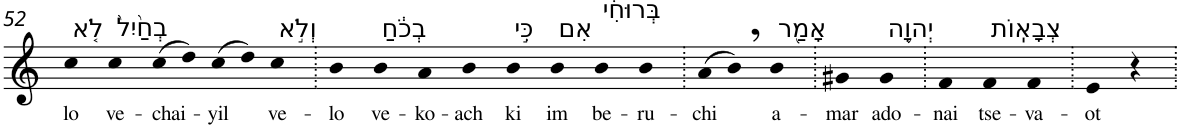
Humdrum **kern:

**kern	**text
*part1	*part1
*staff1	*staff1
*I"Piano	*
*I'Pno	*
!!LO:PB:g=z
*clefG2	*
*k[]	*
=52	=52
!LO:TX:a:t=לֹ֤א	!
!	!LO:LY:b
4cc	lo
!LO:TX:a:t=בְחַ֙יִל֙	!
!	!LO:LY:b
4cc	ve-
!	!LO:LY:b
(>8cc	-chai-
8dd)	.
!	!LO:LY:b
(>8cc	-yil
8dd)	.
!LO:TX:a:t=וְלֹ֣א	!
!	!LO:LY:b
4cc	ve-
=53.	=53.
!	!LO:LY:b
4b	-lo
!LO:TX:a:t=בְכֹ֔חַ	!
!	!LO:LY:b
4b	ve-
!	!LO:LY:b
4a	-ko-
!	!LO:LY:b
4b	-ach
!LO:TX:a:t=כִּ֣י	!
!	!LO:LY:b
4b	ki
!LO:TX:a:t=אִם	!
!	!LO:LY:b
4b	im
!LO:TX:a:t=בְּרוּחִ֔י	!
!	!LO:LY:b
4b	be-
!	!LO:LY:b
4b	-ru-
=54.	=54.
!	!LO:LY:b
(>8a	-chi
8b,)	.
!LO:TX:a:t=אָמַ֖ר	!
!	!LO:LY:b
4b	a-
=55.	=55.
!	!LO:LY:b
4g#X	-mar
!LO:TX:a:t=יְהוָ֥ה	!
!	!LO:LY:b
4g#	ado-
=56.	=56.
!	!LO:LY:b
4f	-nai
!LO:TX:a:t=צְבָאֽוֹת	!
!	!LO:LY:b
4f	tse-
!	!LO:LY:b
4f	-va-
=57.	=57.
!	!LO:LY:b
4e	-ot
4r	.
=.	=.
*-	*-
